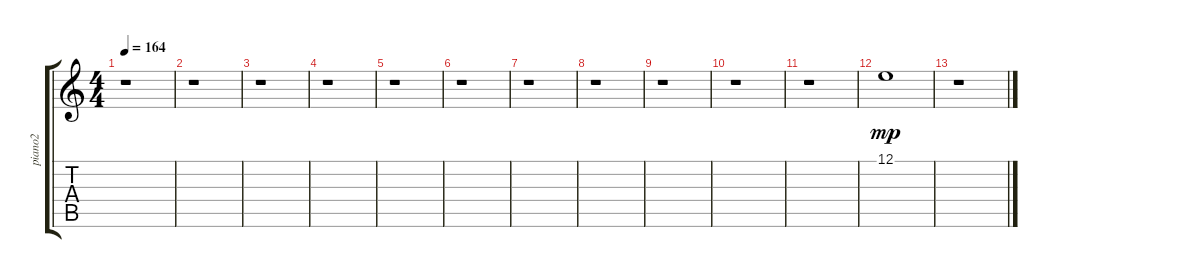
\track ("piano2" "piano2") {instrument acousticgrandpiano}
\staff {score tabs}
\tuning (E4 B3 G3 D3 A2 E2) {hide}
\ts (4 4)
\tempo 164
\clef g2
\ks c
r.1{dy mp} |
r.1 |
r.1 |
r.1 |
r.1 |
r.1 |
r.1 |
r.1 |
r.1 |
r.1 |
r.1 |
12.1.1 |
r.1
